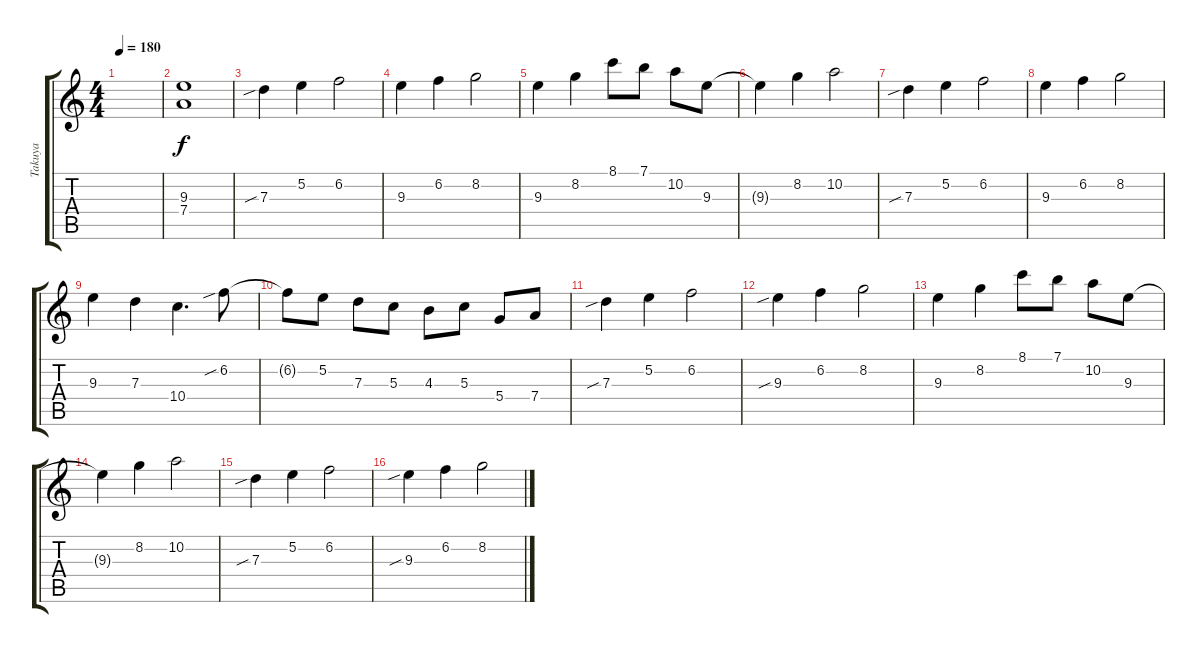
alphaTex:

\track ("Takuya" "Takuya") {instrument overdrivenguitar}
\staff {score tabs}
\tuning (E4 B3 G3 D3 A2 E2) {hide}
\ts (4 4)
\tempo 180
\clef g2
\ks c
|
(9.3{t} 7.4{t}).1 |
7.3{sib}.4 5.2.4 6.2.2 |
9.3.4 6.2.4 8.2.2 |
9.3.4 8.2.4 8.1.8 7.1.8 10.2.8 9.3.8 |
9.3{t}.4 8.2.4 10.2.2 |
7.3{sib}.4 5.2.4 6.2.2 |
9.3.4 6.2.4 8.2.2 |
9.3.4 7.3.4 10.4.4{d} 6.2{sib}.8 |
6.2{t}.8 5.2.8 7.3.8 5.3.8 4.3.8 5.3.8 5.4.8 7.4.8 |
7.3{sib}.4 5.2.4 6.2.2 |
9.3{sib}.4 6.2.4 8.2.2 |
9.3.4 8.2.4 8.1.8 7.1.8 10.2.8 9.3.8 |
9.3{t}.4 8.2.4 10.2.2 |
7.3{sib}.4 5.2.4 6.2.2 |
9.3{sib}.4 6.2.4 8.2.2
